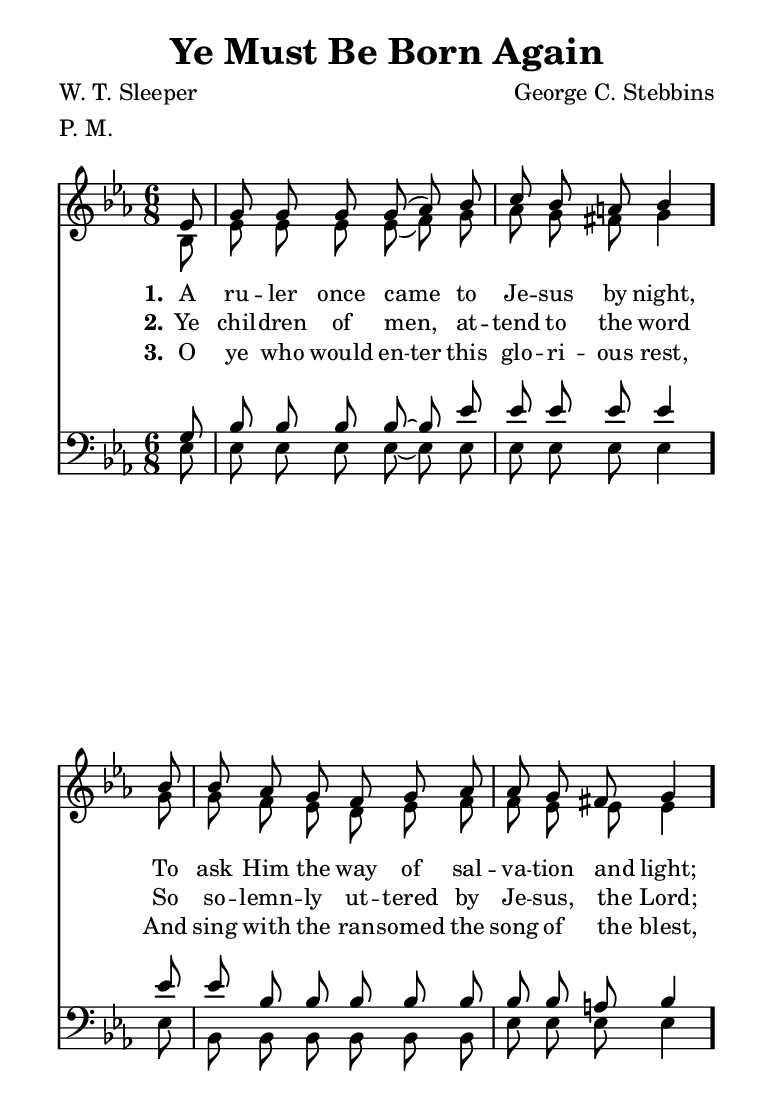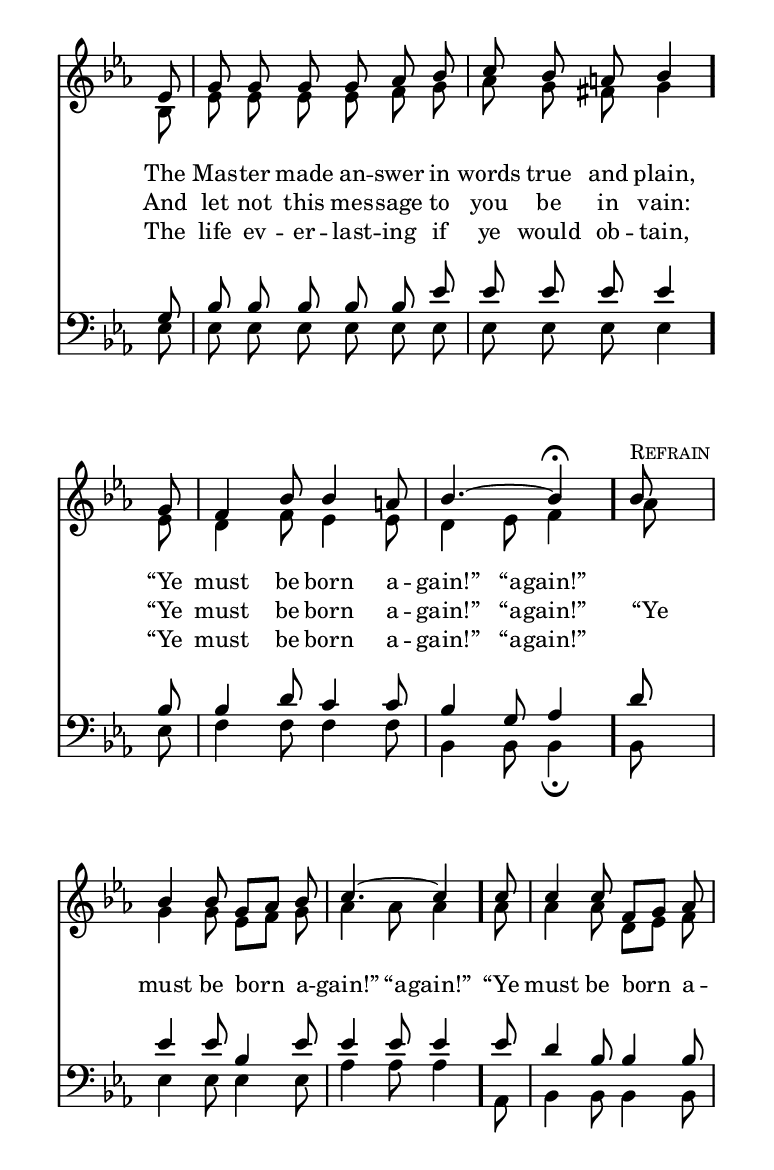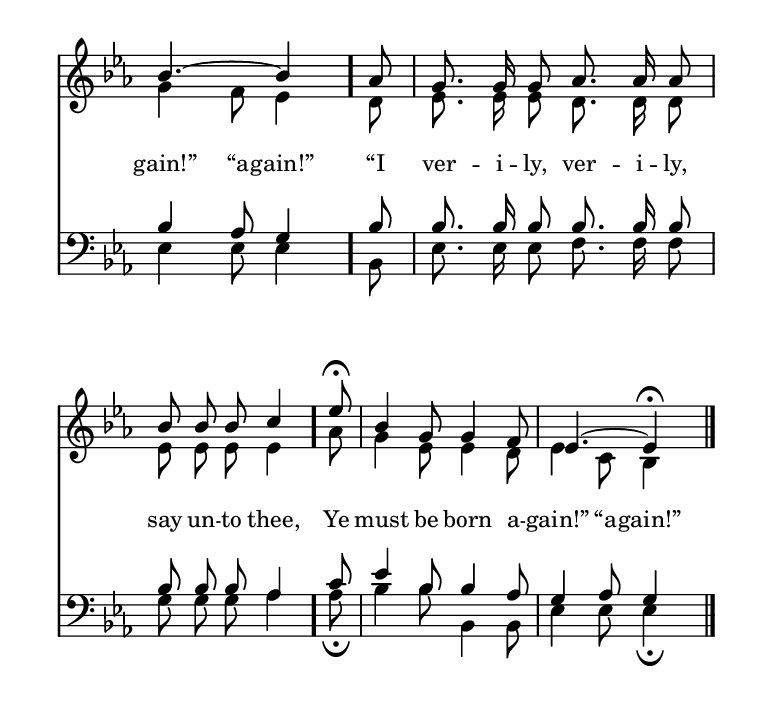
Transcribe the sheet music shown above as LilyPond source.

\include "common/global.ily"
\paper {
  \include "common/paper.ily"
  ragged-last-bottom = ##t
  systems-per-page = #(cond (is-eogsized 4) (#t #f))
  system-count = #(cond (is-eogsized 5) (#t #f))
}

\header{
  hymnnumber = "142"
  title = "Ye Must Be Born Again"
  tunename = ""
  meter = "P. M."
  poet = "W. T. Sleeper"
  composer = "George C. Stebbins"
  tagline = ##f
}

ta = { \tempo 8=140 }
tb = { \tempo 8=70 }

global = {
  \include "common/overrides.ily"
  \override Staff.TimeSignature.style = #'()
  \time 6/8
  \override Score.MetronomeMark.transparent = ##t % hide all fermata changes too
  \ta
  \key ees \major
  \partial 8
  \autoBeamOff
}

notesSoprano = {
\global
\relative c' {

  ees8 | g g g g( aes) bes | c bes a bes4
  bes8 | bes aes g f g aes | aes g fis g4
  ees8 | g g g g aes bes | c bes a bes4
  g8 | f4 bes8 bes4 a8 | bes4. ~ \tb bes4 \fermata \ta

  << s^\markup { \small \caps "Refrain" }
  { bes8 | bes4 bes8 g8[ aes] bes | c4. ~ c4 } >>
  c8 | c4 c8 f,8[ g] aes | bes4. ~ bes4
  aes8 | g8. g16 g8 aes8. aes16 aes8 | bes bes bes c4
  \tb ees8 \fermata \ta | bes4 g8 g4 f8 | ees4. ~ \tb ees4 \fermata \ta

  \bar "|."

}
}

notesAlto = {
\global
\relative e' {

  bes8 | ees ees ees ees( f) g | aes g fis g4
  g8 | g f ees d ees f | f ees ees ees4
  bes8 | ees ees ees ees f g | aes g fis g4
  ees8 | d4 f8 ees4 ees8 | d4 ees8 f4

  aes8 | g4 g8 ees[ f] g | aes4 aes8 aes4
  aes8 | aes4 aes8 d,[ ees] f | g4 f8 ees4
  d8 | ees8. ees16 ees8 d8. d16 d8 | ees ees ees ees4
  aes8 | g4 ees8 ees4 d8 | ees4 c8 bes4

}
}

notesTenor = {
\global
\relative a {

  g8 | bes bes bes bes ~ bes ees | ees ees ees ees4
  ees8 | ees bes bes bes bes bes | bes bes a bes4
  g8 | bes bes bes bes bes ees | ees ees ees ees4
  bes8 | bes4 d8 c4 c8 | bes4 g8 aes4

  d8 | ees4 ees8 bes4 ees8 | ees4 ees8 ees4
  ees8 | d4 bes8 bes4 bes8 | bes4 aes8 g4
  bes8 | bes8. bes16 bes8 bes8. bes16 bes8 | bes bes bes aes4
  c8 | ees4 bes8 bes4 aes8 | g4 aes8 g4

}
}

notesBass = {
\global
\relative f {

  ees8 | ees ees ees ees ~ ees ees | ees ees ees ees4
  ees8 | bes bes bes bes bes bes | ees ees ees ees4
  ees8 | ees ees ees ees ees ees | ees ees ees ees4
  ees8 | f4 f8 f4 f8 | bes,4 bes8 bes4 \fermata

  bes8 | ees4 ees8 ees4 ees8 | aes4 aes8 aes4
  aes,8 | bes4 bes8 bes4 bes8 | ees4 ees8 ees4
  bes8 | ees8. ees16 ees8 f8. f16 f8 | g g g aes4
  aes8 \fermata | bes4 bes8 bes,4 bes8 | ees4 ees8 ees4 \fermata

}
}

Refrain = \lyricmode {

“Ye must be born a -- gain!” %{HIDE>%} “a -- gain!” %{<HIDE%} \bar "."
“Ye must be born a -- gain!” %{HIDE>%} “a -- gain!” %{<HIDE%} \bar "."
“I ver -- i -- ly, ver -- i -- ly, say un -- to thee, \bar "."
Ye must be born a -- gain!” %{HIDE>%} “a -- gain!” %{<HIDE%} \bar "."

}

wordsA = \lyricmode {
\set stanza = "1."

A ru -- ler once came to Je -- sus by night, \bar "."
To ask Him the way of sal -- va -- tion and light; \bar "."
The Mas -- ter made an -- swer in words true and plain, \bar "."
“Ye must be born a -- gain!” %{HIDE>%} “a -- gain!” %{<HIDE%} \bar "."

}

wordsB = \lyricmode {
\set stanza = "2."

Ye chil -- dren of men, at -- tend to the word
So so -- lemn -- ly ut -- tered by Je -- sus, the Lord;
And let not this mes -- sage to you be in vain:
“Ye must be born a -- gain!” %{HIDE>%} “a -- gain!” %{<HIDE%}

\Refrain

}

wordsC = \lyricmode {
\set stanza = "3."

O ye who would { \mon } en -- ter { \moff } this glo -- ri -- ous rest,
And sing with the ran -- somed the song of the blest,
The life ev -- er -- last -- ing if ye would ob -- tain,
“Ye must be born a -- gain!” %{HIDE>%} “a -- gain!” %{<HIDE%}

}

\score {
  \context ChoirStaff <<
    \context Staff = upper <<
      \set ChoirStaff.systemStartDelimiter = #'SystemStartBar
      \context Voice  = sopranos { \voiceOne << \notesSoprano >> }
      \context Voice  = altos { \voiceTwo << \notesAlto >> }
      \context Lyrics = one   \lyricsto altos \wordsA
      \context Lyrics = two   \lyricsto altos \wordsB
      \context Lyrics = three \lyricsto altos \wordsC
    >>
    \context Staff = men <<
      \clef bass
      \context Voice  = tenors { \voiceOne << \notesTenor >> }
      \context Voice  = basses { \voiceTwo << \notesBass >> }
    >>
  >>
  \layout {
    \include "common/layout.ily"
  }
  \midi{
    \include "common/midi.ily"
  }
}

\version "2.18.2"  % necessary for upgrading to future LilyPond versions.

% vi:set et ts=2 sw=2 ai nocindent syntax=lilypond:
